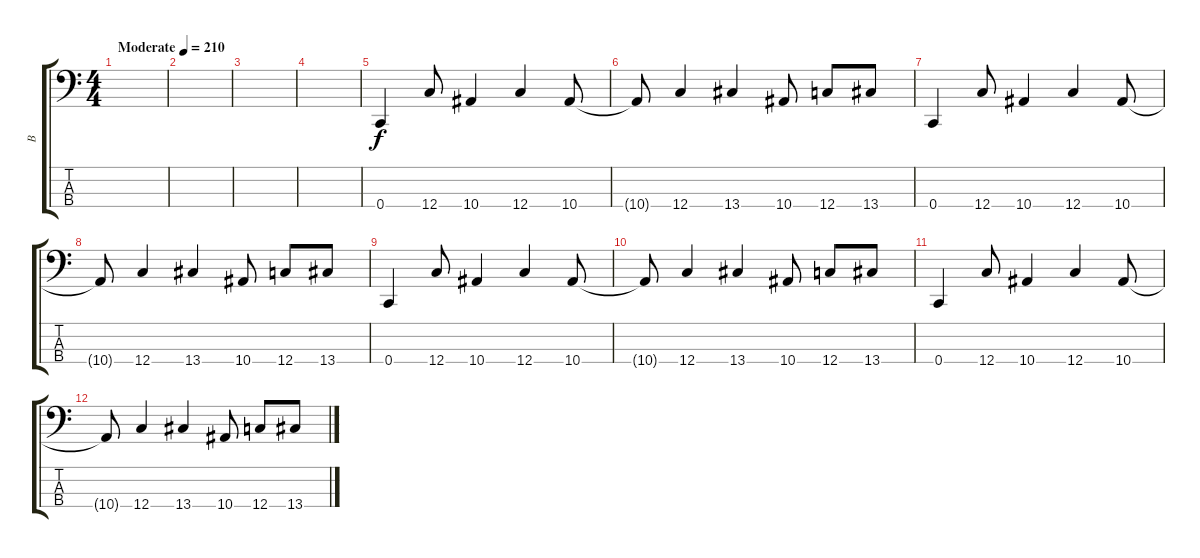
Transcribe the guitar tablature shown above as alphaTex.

\track ("B" "B") {instrument electricbassfinger}
\staff {score tabs}
\tuning (F2 C2 G1 C1) {hide}
\ts (4 4)
\tempo (210 "Moderate")
\clef f4
\ks c
|
|
|
|
0.4.4 12.4.8 10.4.4 12.4.4 10.4.8 |
10.4{t}.8 12.4.4 13.4.4 10.4.8 12.4.8 13.4.8 |
0.4.4 12.4.8 10.4.4 12.4.4 10.4.8 |
10.4{t}.8 12.4.4 13.4.4 10.4.8 12.4.8 13.4.8 |
0.4.4 12.4.8 10.4.4 12.4.4 10.4.8 |
10.4{t}.8 12.4.4 13.4.4 10.4.8 12.4.8 13.4.8 |
0.4.4 12.4.8 10.4.4 12.4.4 10.4.8 |
10.4{t}.8 12.4.4 13.4.4 10.4.8 12.4.8 13.4.8
